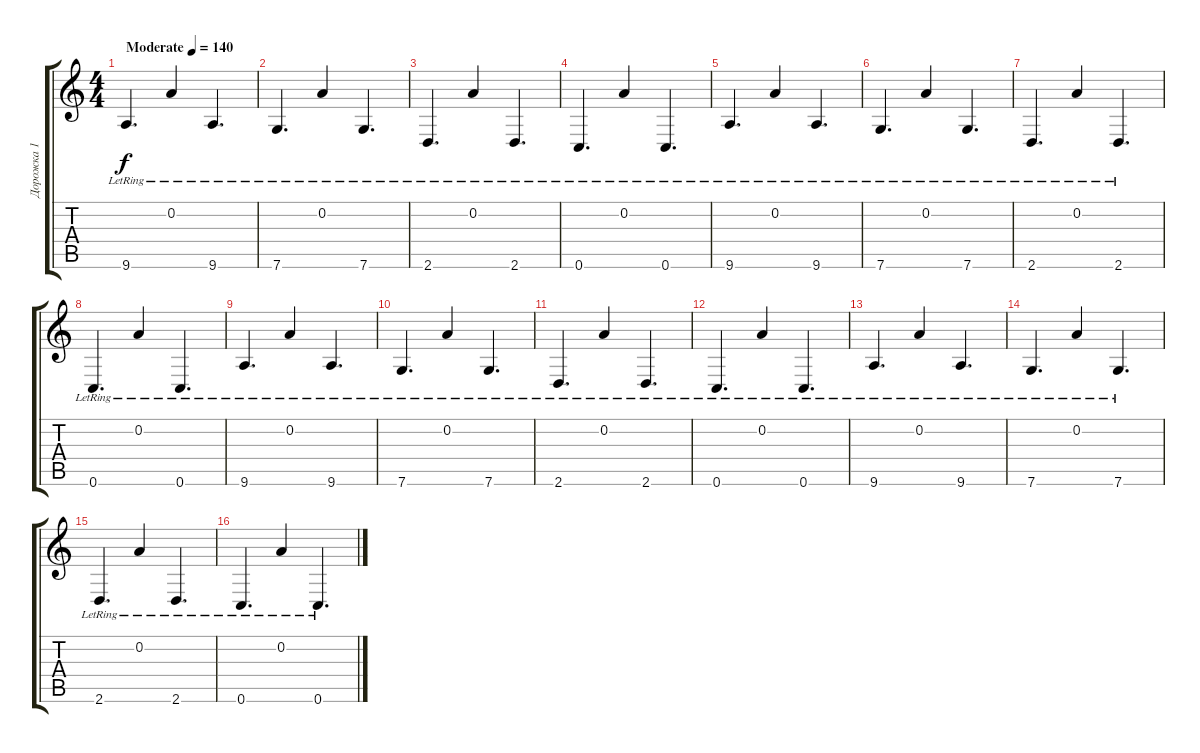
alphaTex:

\track ("Дорожка 1" "Дорожка 1") {instrument acousticguitarsteel}
\staff {score tabs}
\tuning (D4 A3 F3 C3 G2 C2) {hide}
\ts (4 4)
\tempo (140 "Moderate")
\clef g2
\ks c
9.6{lr}.4{d dy f instrument acousticguitarsteel} 0.2{lr}.4 9.6{lr}.4{d} |
7.6{lr}.4{d} 0.2{lr}.4 7.6{lr}.4{d} |
2.6{lr}.4{d} 0.2{lr}.4 2.6{lr}.4{d} |
0.6{lr}.4{d} 0.2{lr}.4 0.6{lr}.4{d} |
9.6{lr}.4{d} 0.2{lr}.4 9.6{lr}.4{d} |
7.6{lr}.4{d} 0.2{lr}.4 7.6{lr}.4{d} |
2.6{lr}.4{d} 0.2{lr}.4 2.6{lr}.4{d} |
0.6{lr}.4{d} 0.2{lr}.4 0.6{lr}.4{d} |
9.6{lr}.4{d} 0.2{lr}.4 9.6{lr}.4{d} |
7.6{lr}.4{d} 0.2{lr}.4 7.6{lr}.4{d} |
2.6{lr}.4{d} 0.2{lr}.4 2.6{lr}.4{d} |
0.6{lr}.4{d} 0.2{lr}.4 0.6{lr}.4{d} |
9.6{lr}.4{d} 0.2{lr}.4 9.6{lr}.4{d} |
7.6{lr}.4{d} 0.2{lr}.4 7.6{lr}.4{d} |
2.6{lr}.4{d} 0.2{lr}.4 2.6{lr}.4{d} |
0.6{lr}.4{d} 0.2{lr}.4 0.6{lr}.4{d}
